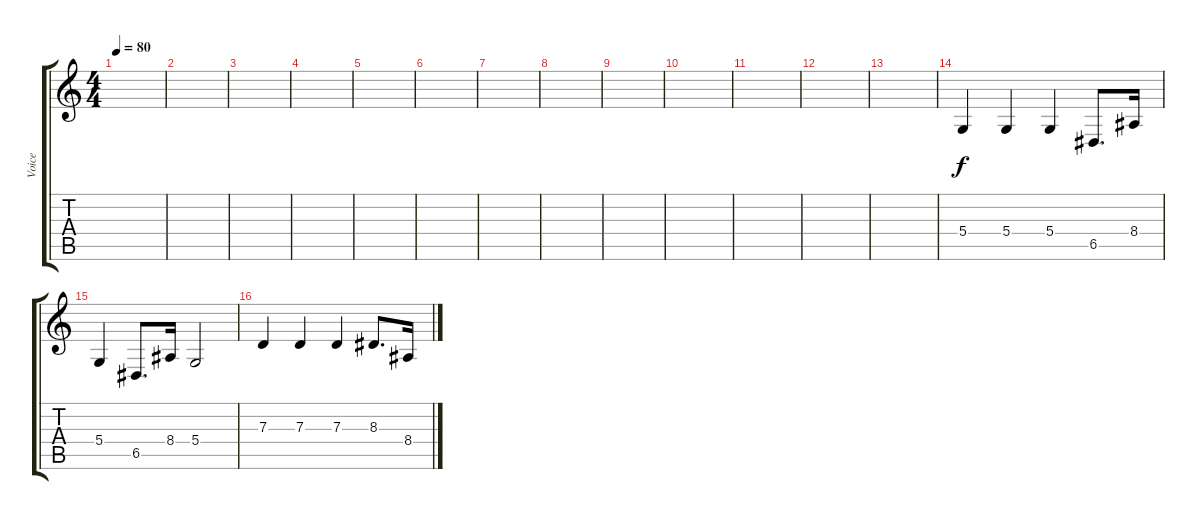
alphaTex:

\track ("Voice" "Voice") {instrument synthvoice}
\staff {score tabs}
\tuning (E4 B3 G3 D3 A2 E2) {hide}
\ts (4 4)
\tempo 80
\clef g2
\ks c
|
|
|
|
|
|
|
|
|
|
|
|
|
5.4.4 5.4.4 5.4.4 6.5.8{d} 8.4.16 |
5.4.4 6.5.8{d} 8.4.16 5.4.2 |
7.3.4 7.3.4 7.3.4 8.3.8{d} 8.4.16
